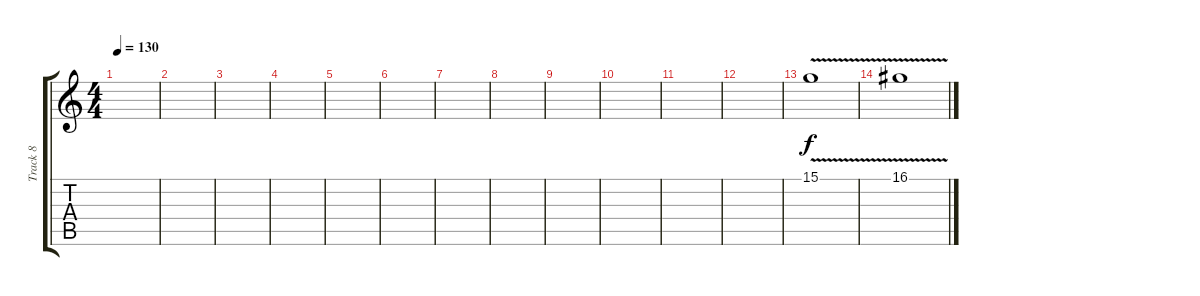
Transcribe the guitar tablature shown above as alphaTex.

\track ("Track 8" "Track 8") {instrument stringensemble2}
\staff {score tabs}
\tuning (E4 B3 G3 D3 A2 E2) {hide}
\ts (4 4)
\tempo 130
\clef g2
\ks c
|
|
|
|
|
|
|
|
|
|
|
|
15.1{v}.1 |
16.1{v}.1
